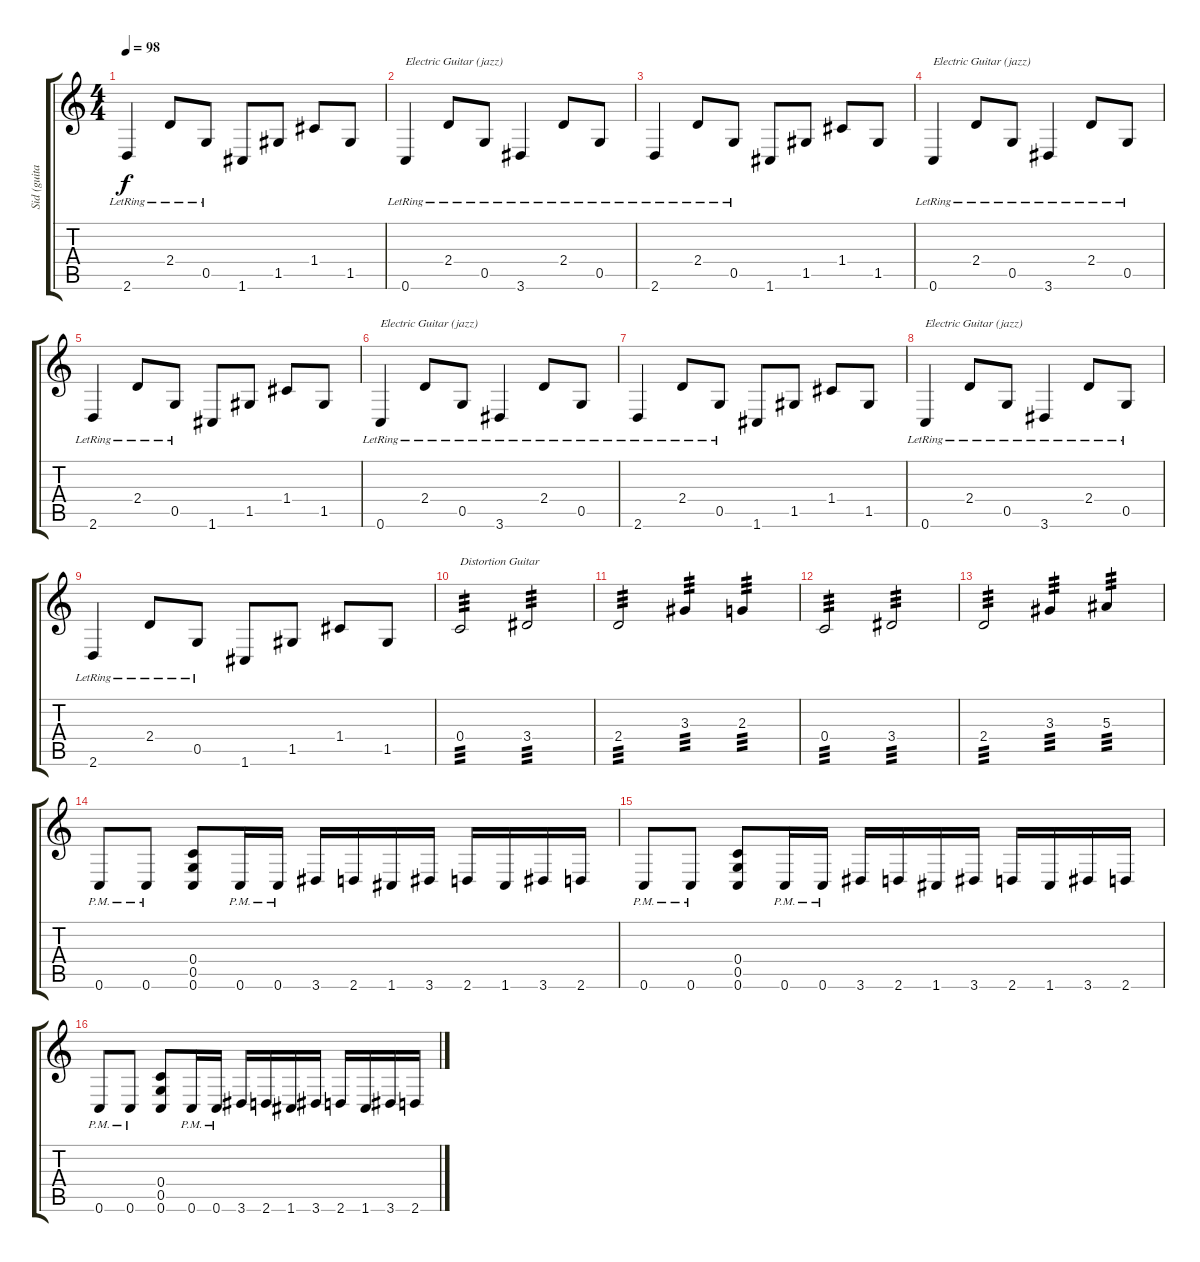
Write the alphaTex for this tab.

\track ("Sid (guitar)" "Sid (guita") {instrument electricguitarjazz}
\staff {score tabs}
\tuning (D4 A3 F3 C3 G2 C2) {hide}
\ts (4 4)
\tempo 98
\clef g2
\ks c
2.6{lr}.4{dy f} 2.4{lr}.8 0.5{lr}.8 1.6.8 1.5.8 1.4.8 1.5.8 |
0.6{lr}.4{txt "Electric Guitar (jazz)" volume 7 instrument electricguitarjazz} 2.4{lr}.8 0.5{lr}.8 3.6{lr}.4 2.4{lr}.8 0.5{lr}.8 |
2.6{lr}.4 2.4{lr}.8 0.5{lr}.8 1.6.8 1.5.8 1.4.8 1.5.8 |
0.6{lr}.4{txt "Electric Guitar (jazz)" volume 7 instrument electricguitarjazz} 2.4{lr}.8 0.5{lr}.8 3.6{lr}.4 2.4{lr}.8 0.5{lr}.8 |
2.6{lr}.4 2.4{lr}.8 0.5{lr}.8 1.6.8 1.5.8 1.4.8 1.5.8 |
0.6{lr}.4{txt "Electric Guitar (jazz)" volume 7 instrument electricguitarjazz} 2.4{lr}.8 0.5{lr}.8 3.6{lr}.4 2.4{lr}.8 0.5{lr}.8 |
2.6{lr}.4 2.4{lr}.8 0.5{lr}.8 1.6.8 1.5.8 1.4.8 1.5.8 |
0.6{lr}.4{txt "Electric Guitar (jazz)" volume 7 instrument electricguitarjazz} 2.4{lr}.8 0.5{lr}.8 3.6{lr}.4 2.4{lr}.8 0.5{lr}.8 |
2.6{lr}.4 2.4{lr}.8 0.5{lr}.8 1.6.8 1.5.8 1.4.8 1.5.8 |
0.4.2{txt "Distortion Guitar" tp 3 volume 13 instrument distortionguitar} 3.4.2{tp 3} |
2.4.2{tp 3} 3.3.4{tp 3} 2.3.4{tp 3} |
0.4.2{tp 3} 3.4.2{tp 3} |
2.4.2{tp 3} 3.3.4{tp 3} 5.3.4{tp 3} |
0.6{pm}.8{volume 13} 0.6{pm}.8 (0.4 0.5 0.6).8 0.6{pm}.16 0.6{pm}.16 3.6.16 2.6.16 1.6.16 3.6.16 2.6.16 1.6.16 3.6.16 2.6.16 |
0.6{pm}.8 0.6{pm}.8 (0.4 0.5 0.6).8 0.6{pm}.16 0.6{pm}.16 3.6.16 2.6.16 1.6.16 3.6.16 2.6.16 1.6.16 3.6.16 2.6.16 |
0.6{pm}.8 0.6{pm}.8 (0.4 0.5 0.6).8 0.6{pm}.16 0.6{pm}.16 3.6.16 2.6.16 1.6.16 3.6.16 2.6.16 1.6.16 3.6.16 2.6.16
